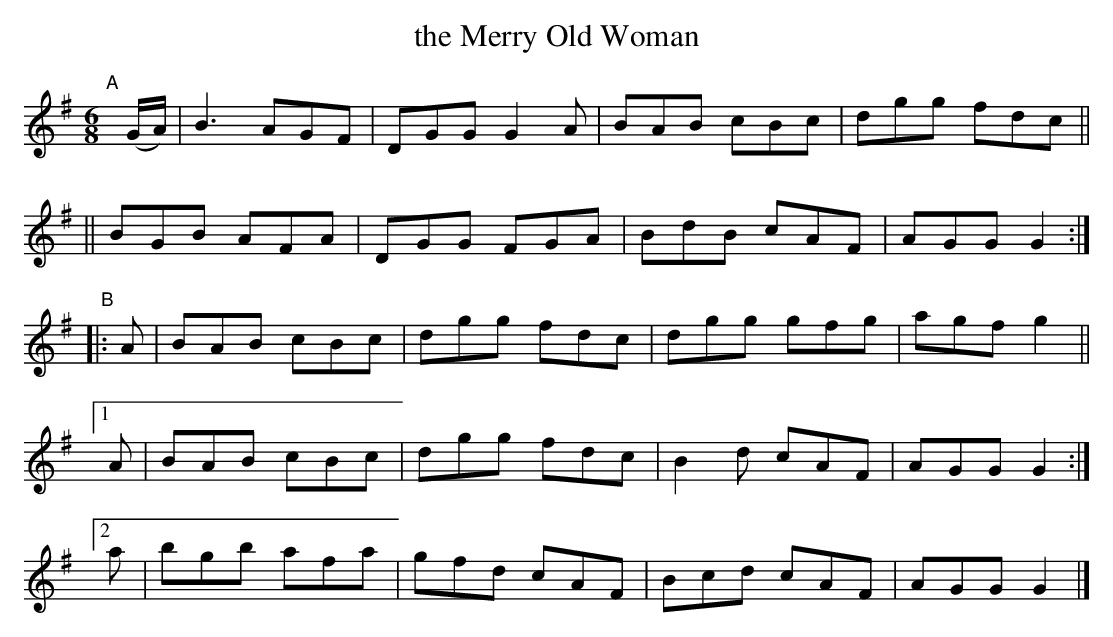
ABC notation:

X:1
T: the Merry Old Woman
M: 6/8
L: 1/8
K: G
"^A"[|] (G/A/) \
|  B3  AGF | DGG G2A | BAB cBc | dgg fdc ||
|| BGB AFA | DGG FGA | BdB cAF | AGG G2 :|
"^B"\
|: A | BAB cBc | dgg fdc | dgg gfg | agf g2 ||
[1 A | BAB cBc | dgg fdc | B2d cAF | AGG G2 :|
[2 a | bgb afa | gfd cAF | Bcd cAF | AGG G2 |]
